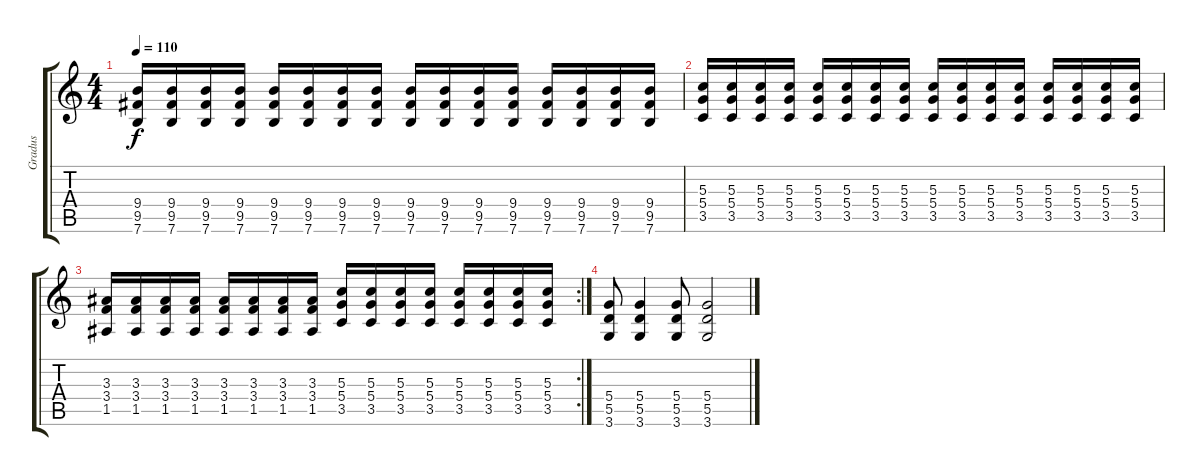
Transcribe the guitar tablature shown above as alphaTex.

\track ("Gradus" "Gradus") {instrument distortionguitar}
\staff {score tabs}
\tuning (E4 B3 G3 D3 A2 E2) {hide}
\ts (4 4)
\tempo 110
\clef g2
\ks c
(9.4 9.5 7.6).16{dy f} (9.4 9.5 7.6).16 (9.4 9.5 7.6).16 (9.4 9.5 7.6).16 (9.4 9.5 7.6).16 (9.4 9.5 7.6).16 (9.4 9.5 7.6).16 (9.4 9.5 7.6).16 (9.4 9.5 7.6).16 (9.4 9.5 7.6).16 (9.4 9.5 7.6).16 (9.4 9.5 7.6).16 (9.4 9.5 7.6).16 (9.4 9.5 7.6).16 (9.4 9.5 7.6).16 (9.4 9.5 7.6).16 |
(5.3 5.4 3.5).16 (5.3 5.4 3.5).16 (5.3 5.4 3.5).16 (5.3 5.4 3.5).16 (5.3 5.4 3.5).16 (5.3 5.4 3.5).16 (5.3 5.4 3.5).16 (5.3 5.4 3.5).16 (5.3 5.4 3.5).16 (5.3 5.4 3.5).16 (5.3 5.4 3.5).16 (5.3 5.4 3.5).16 (5.3 5.4 3.5).16 (5.3 5.4 3.5).16 (5.3 5.4 3.5).16 (5.3 5.4 3.5).16 |
\rc 2
(3.3 3.4 1.5).16 (3.3 3.4 1.5).16 (3.3 3.4 1.5).16 (3.3 3.4 1.5).16 (3.3 3.4 1.5).16 (3.3 3.4 1.5).16 (3.3 3.4 1.5).16 (3.3 3.4 1.5).16 (5.3 5.4 3.5).16 (5.3 5.4 3.5).16 (5.3 5.4 3.5).16 (5.3 5.4 3.5).16 (5.3 5.4 3.5).16 (5.3 5.4 3.5).16 (5.3 5.4 3.5).16 (5.3 5.4 3.5).16 |
(5.4 5.5 3.6).8 (5.4 5.5 3.6).4 (5.4 5.5 3.6).8 (5.4 5.5 3.6).2
